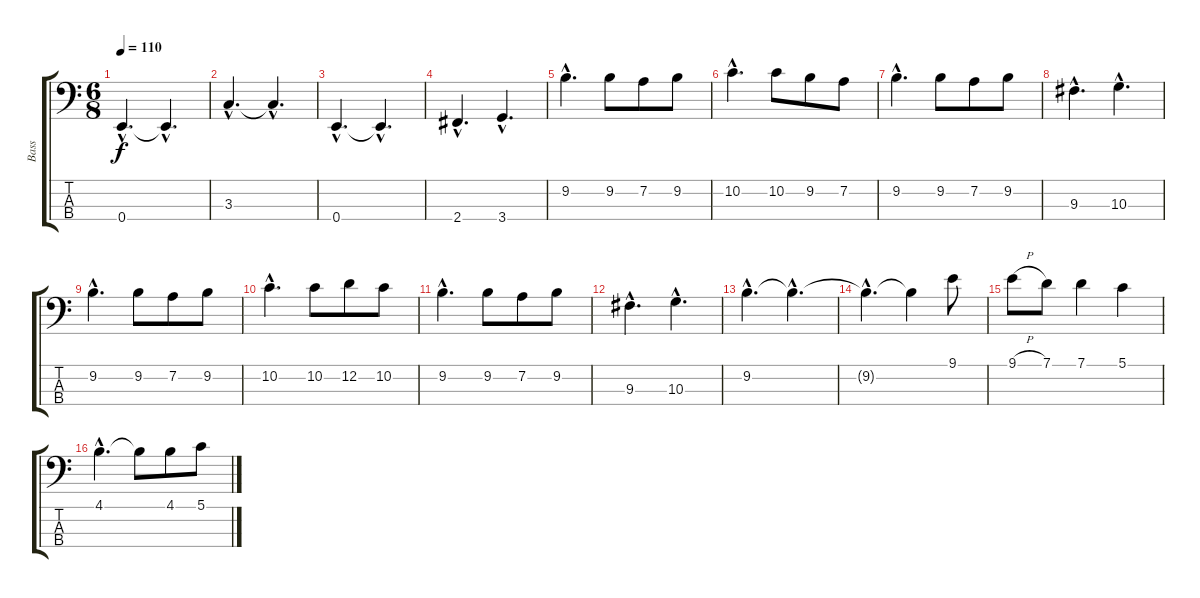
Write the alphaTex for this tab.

\track ("Bass" "Bass") {instrument electricbasspick}
\staff {score tabs}
\tuning (G2 D2 A1 E1) {hide}
\ts (6 8)
\tempo 110
\clef f4
\ks c
0.4{hac}.4{d dy f} 0.4{hac t}.4{d} |
3.3{hac}.4{d} 3.3{hac t}.4{d} |
0.4{hac}.4{d} 0.4{hac t}.4{d} |
2.4{hac}.4{d} 3.4{hac}.4{d} |
9.2{hac}.4{d} 9.2.8 7.2.8 9.2.8 |
10.2{hac}.4{d} 10.2.8 9.2.8 7.2.8 |
9.2{hac}.4{d} 9.2.8 7.2.8 9.2.8 |
9.3{hac}.4{d} 10.3{hac}.4{d} |
9.2{hac}.4{d} 9.2.8 7.2.8 9.2.8 |
10.2{hac}.4{d} 10.2.8 12.2.8 10.2.8 |
9.2{hac}.4{d} 9.2.8 7.2.8 9.2.8 |
9.3{hac}.4{d} 10.3{hac}.4{d} |
9.2{hac}.4{d} 9.2{hac t}.4{d} |
9.2{hac t}.4{d} 9.2{t}.4 9.1.8 |
9.1{h}.8 7.1.8 7.1.4 5.1.4 |
4.1{hac}.4{d} 4.1{t}.8 4.1.8 5.1.8
